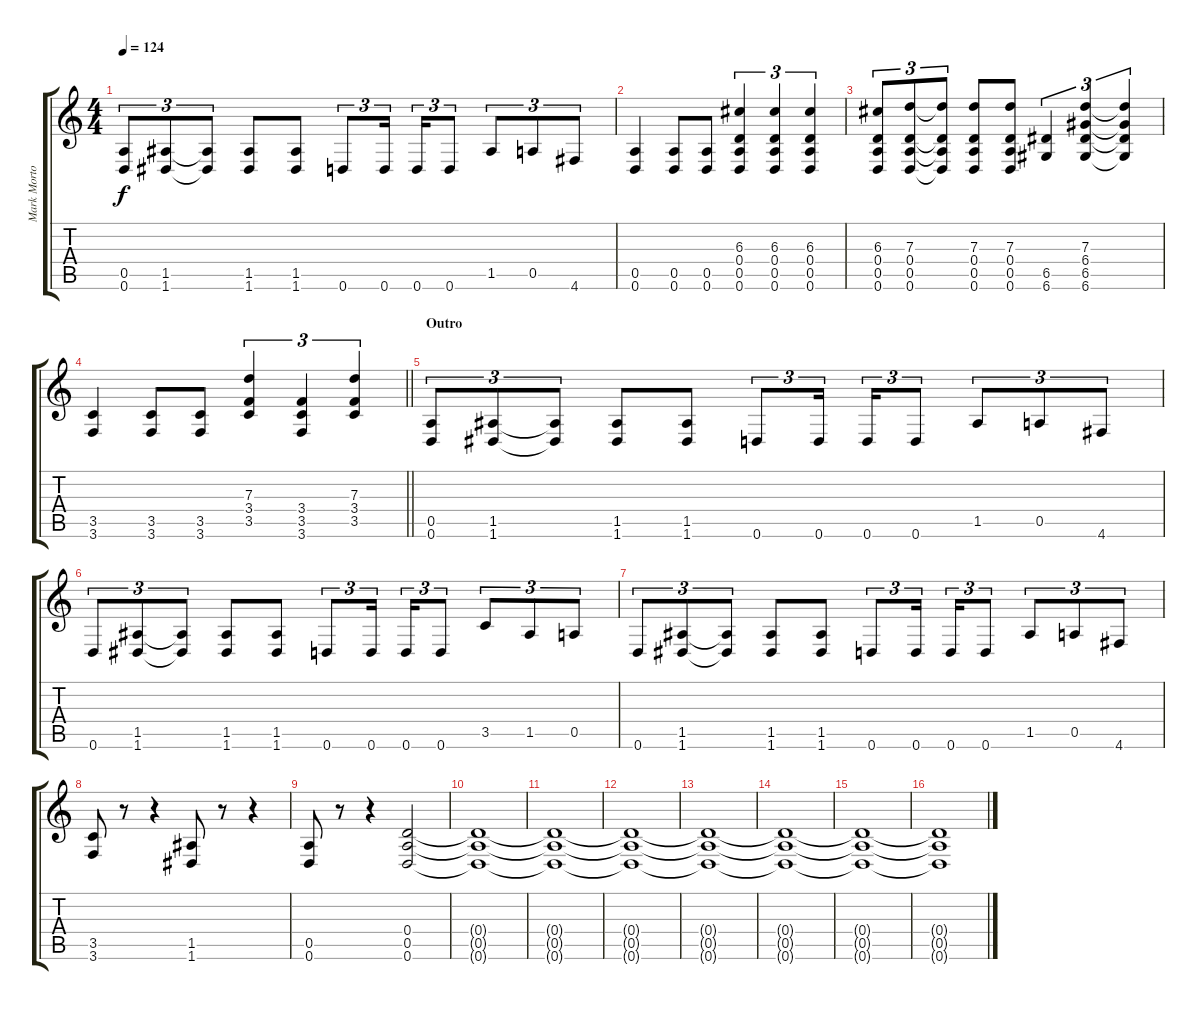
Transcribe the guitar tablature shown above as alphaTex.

\track ("Mark Morton - Rhythm" "Mark Morto") {instrument distortionguitar}
\staff {score tabs}
\tuning (E4 B3 G3 D3 A2 D2) {hide}
\ts (4 4)
\tempo 124
\clef g2
\ks c
(0.5 0.6).8{tu (3 2) dy f} (1.5 1.6).8{tu (3 2)} (1.5{t} 1.6{t}).8{tu (3 2)} (1.5 1.6).8 (1.5 1.6).8 0.6.8{tu (3 2)} 0.6.16{tu (3 2) beam splitsecondary} 0.6.16{tu (3 2)} 0.6.8{tu (3 2)} 1.5.8{tu (3 2)} 0.5.8{tu (3 2)} 4.6.8{tu (3 2)} |
(0.5 0.6).4 (0.5 0.6).8 (0.5 0.6).8 (6.3 0.4 0.5 0.6).4{tu (3 2)} (6.3 0.4 0.5 0.6).4{tu (3 2)} (6.3 0.4 0.5 0.6).4{tu (3 2)} |
(6.3 0.4 0.5 0.6).8{tu (3 2)} (7.3 0.4 0.5 0.6).8{tu (3 2)} (7.3{t} 0.4{t} 0.5{t} 0.6{t}).8{tu (3 2)} (7.3 0.4 0.5 0.6).8 (7.3 0.4 0.5 0.6).8 (6.5 6.6).4{tu (3 2)} (7.3 6.4 6.5 6.6).4{tu (3 2)} (7.3{t} 6.4{t} 6.5{t} 6.6{t}).4{tu (3 2)} |
\barLineRight lightlight
(3.5 3.6).4 (3.5 3.6).8 (3.5 3.6).8 (7.3 3.4 3.5).4{tu (3 2)} (3.4 3.5 3.6).4{tu (3 2)} (7.3 3.4 3.5).4{tu (3 2)} |
\section ("" "Outro")
(0.5 0.6).8{tu (3 2)} (1.5 1.6).8{tu (3 2)} (1.5{t} 1.6{t}).8{tu (3 2)} (1.5 1.6).8 (1.5 1.6).8 0.6.8{tu (3 2)} 0.6.16{tu (3 2) beam splitsecondary} 0.6.16{tu (3 2)} 0.6.8{tu (3 2)} 1.5.8{tu (3 2)} 0.5.8{tu (3 2)} 4.6.8{tu (3 2)} |
0.6.8{tu (3 2)} (1.5 1.6).8{tu (3 2)} (1.5{t} 1.6{t}).8{tu (3 2)} (1.5 1.6).8 (1.5 1.6).8 0.6.8{tu (3 2)} 0.6.16{tu (3 2) beam splitsecondary} 0.6.16{tu (3 2)} 0.6.8{tu (3 2)} 3.5.8{tu (3 2)} 1.5.8{tu (3 2)} 0.5.8{tu (3 2)} |
0.6.8{tu (3 2)} (1.5 1.6).8{tu (3 2)} (1.5{t} 1.6{t}).8{tu (3 2)} (1.5 1.6).8 (1.5 1.6).8 0.6.8{tu (3 2)} 0.6.16{tu (3 2) beam splitsecondary} 0.6.16{tu (3 2)} 0.6.8{tu (3 2)} 1.5.8{tu (3 2)} 0.5.8{tu (3 2)} 4.6.8{tu (3 2)} |
(3.5 3.6).8 r.8 r.4 (1.5 1.6).8 r.8 r.4 |
(0.5 0.6).8 r.8 r.4 (0.4 0.5 0.6).2 |
(0.4{t} 0.5{t} 0.6{t}).1 |
(0.4{t} 0.5{t} 0.6{t}).1 |
(0.4{t} 0.5{t} 0.6{t}).1 |
(0.4{t} 0.5{t} 0.6{t}).1 |
(0.4{t} 0.5{t} 0.6{t}).1 |
(0.4{t} 0.5{t} 0.6{t}).1 |
(0.4{t} 0.5{t} 0.6{t}).1
